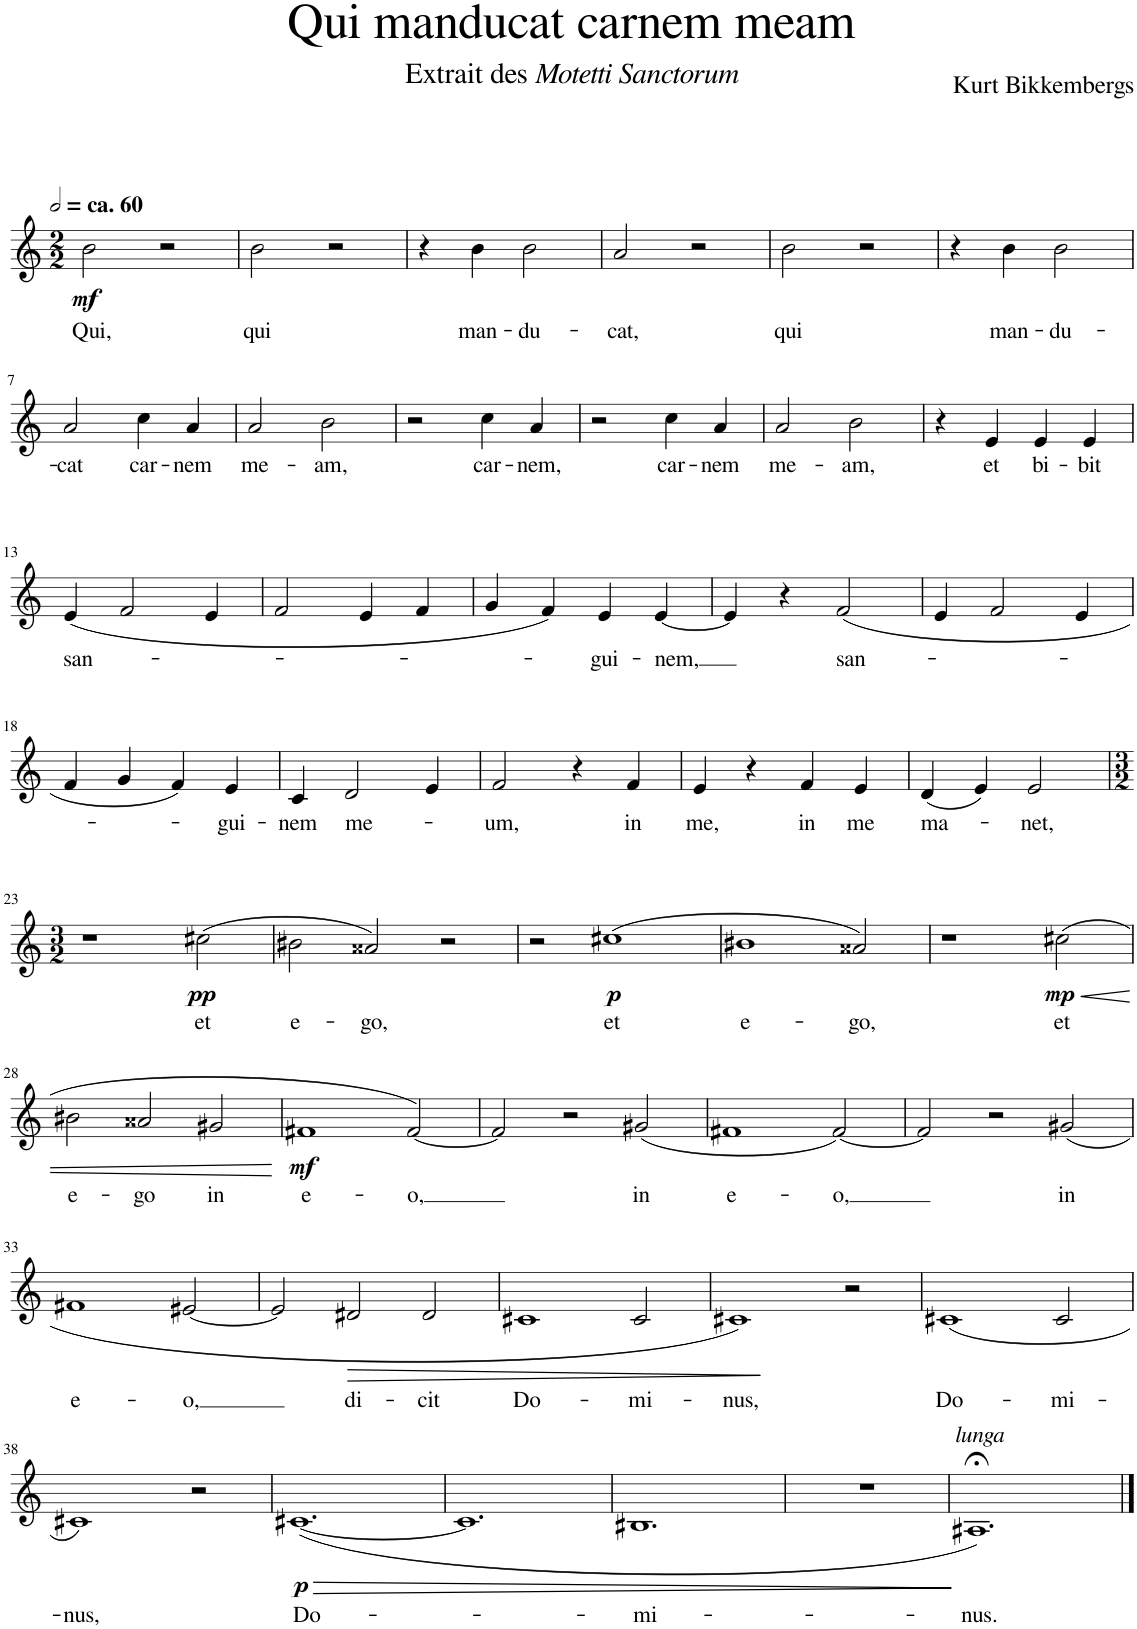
**kern	**text	**dynam
*part1	*part1	*part1
*staff1	*staff1	*staff1
*I"Alto	*	*
*I'A.	*	*
*clefG2	*	*
*k[]	*	*
*M2/2	*	*
=1	=1	=1
!LO:TX:a:B:t=ca. 60	!	!
!	!LO:LY:b	!LO:DY:b
2b\	Qui,	mf
2r	.	.
=2	=2	=2
!	!LO:LY:b	!
2b\	qui	.
2r	.	.
=3	=3	=3
4r	.	.
!	!LO:LY:b	!
4b\	man-	.
!	!LO:LY:b	!
2b\	-du-	.
=4	=4	=4
!	!LO:LY:b	!
2a/	-cat,	.
2r	.	.
=5	=5	=5
!	!LO:LY:b	!
2b\	qui	.
2r	.	.
=6	=6	=6
4r	.	.
!	!LO:LY:b	!
4b\	man-	.
!	!LO:LY:b	!
2b\	-du-	.
!!LO:LB:g=z
=7	=7	=7
!	!LO:LY:b	!
2a/	-cat	.
!	!LO:LY:b	!
4cc\	car-	.
!	!LO:LY:b	!
4a/	-nem	.
=8	=8	=8
!	!LO:LY:b	!
2a/	me-	.
!	!LO:LY:b	!
2b\	-am,	.
=9	=9	=9
2r	.	.
!	!LO:LY:b	!
4cc\	car-	.
!	!LO:LY:b	!
4a/	-nem,	.
=10	=10	=10
2r	.	.
!	!LO:LY:b	!
4cc\	car-	.
!	!LO:LY:b	!
4a/	-nem	.
=11	=11	=11
!	!LO:LY:b	!
2a/	me-	.
!	!LO:LY:b	!
2b\	-am,	.
=12	=12	=12
4r	.	.
!	!LO:LY:b	!
4e/	et	.
!	!LO:LY:b	!
4e/	bi-	.
!	!LO:LY:b	!
4e/	-bit	.
!!LO:LB:g=z
=13	=13	=13
!	!LO:LY:b	!
(4e/	san-	.
2f/	.	.
4e/	.	.
=14	=14	=14
2f/	.	.
4e/	.	.
4f/	.	.
=15	=15	=15
4g/	.	.
4f/)	.	.
!	!LO:LY:b	!
4e/	-gui-	.
!	!LO:LY:b	!
[4e/	-nem,	.
=16	=16	=16
4e/]	.	.
4r	.	.
!	!LO:LY:b	!
(2f/	san-	.
=17	=17	=17
4e/	.	.
2f/	.	.
4e/	.	.
!!LO:LB:g=z
=18	=18	=18
4f/	.	.
4g/	.	.
4f/)	.	.
!	!LO:LY:b	!
4e/	-gui-	.
=19	=19	=19
!	!LO:LY:b	!
4c/	-nem	.
!	!LO:LY:b	!
2d/	me-	.
4e/	.	.
=20	=20	=20
!	!LO:LY:b	!
2f/	-um,	.
4r	.	.
!	!LO:LY:b	!
4f/	in	.
=21	=21	=21
!	!LO:LY:b	!
4e/	me,	.
4r	.	.
!	!LO:LY:b	!
4f/	in	.
!	!LO:LY:b	!
4e/	me	.
=22	=22	=22
!	!LO:LY:b	!
(4d/	ma-	.
4e/)	.	.
!	!LO:LY:b	!
2e/	-net,	.
!!LO:LB:g=z
=23	=23	=23
*M3/2	*	*
1r	.	.
!	!LO:LY:b	!LO:DY:b
(2cc#X\	et	pp
=24	=24	=24
!	!LO:LY:b	!
2b#X\	e-	.
!	!LO:LY:b	!
2a##X/)	-go,	.
2r	.	.
=25	=25	=25
2r	.	.
!	!LO:LY:b	!LO:DY:b
(1cc#X	et	p
=26	=26	=26
!	!LO:LY:b	!
1b#X	e-	.
!	!LO:LY:b	!
2a##X/)	-go,	.
=27	=27	=27
1r	.	.
!	!LO:LY:b	!LO:HP:b
!	!	!LO:DY:n=1:b
(2cc#X\	et	< mp
!!LO:LB:g=z
=28	=28	=28
!	!LO:LY:b	!
2b#X\	e-	.
!	!LO:LY:b	!
2a##X/	-go	.
!	!LO:LY:b	!
2g#X/	in	.
.	.	[
=29	=29	=29
!	!LO:LY:b	!LO:DY:b
1f#X	e-	mf
!	!LO:LY:b	!
[2f#/)	-o,	.
=30	=30	=30
2f#/]	.	.
2r	.	.
!	!LO:LY:b	!
(2g#X/	in	.
=31	=31	=31
!	!LO:LY:b	!
1f#X	e-	.
!	!LO:LY:b	!
[2f#/)	-o,	.
=32	=32	=32
2f#/]	.	.
2r	.	.
!	!LO:LY:b	!
(2g#X/	in	.
!!LO:LB:g=z
=33	=33	=33
!	!LO:LY:b	!
1f#X	e-	.
!	!LO:LY:b	!
[2e#X/	-o,	.
=34	=34	=34
2e#/]	.	.
!	!LO:LY:b	!LO:HP:b
2d#X/	di-	>
!	!LO:LY:b	!
2d#/	-cit	.
=35	=35	=35
!	!LO:LY:b	!
1c#X	Do-	.
!	!LO:LY:b	!
2c#/	-mi-	.
=36	=36	=36
!	!LO:LY:b	!
1c#X)	-nus,	.
2r	.	]
=37	=37	=37
!	!LO:LY:b	!
(1c#X	Do-	.
!	!LO:LY:b	!
2c#/	-mi-	.
!!LO:LB:g=z
=38	=38	=38
!	!LO:LY:b	!
1c#X)	-nus,	.
2r	.	.
=39	=39	=39
!	!LO:LY:b	!LO:HP:b
!	!	!LO:DY:n=1:b
([1.c#X	Do-	> p
=40	=40	=40
1.c#]	.	.
=41	=41	=41
!	!LO:LY:b	!
1.B#X	-mi-	.
=42	=42	=42
1.r	.	.
=43	=43	=43
!LO:TX:a:i:t=lunga	!	!
!	!LO:LY:b	!
1.A#X;<)	-nus.	.
.	.	]
==	==	==
*-	*-	*-
